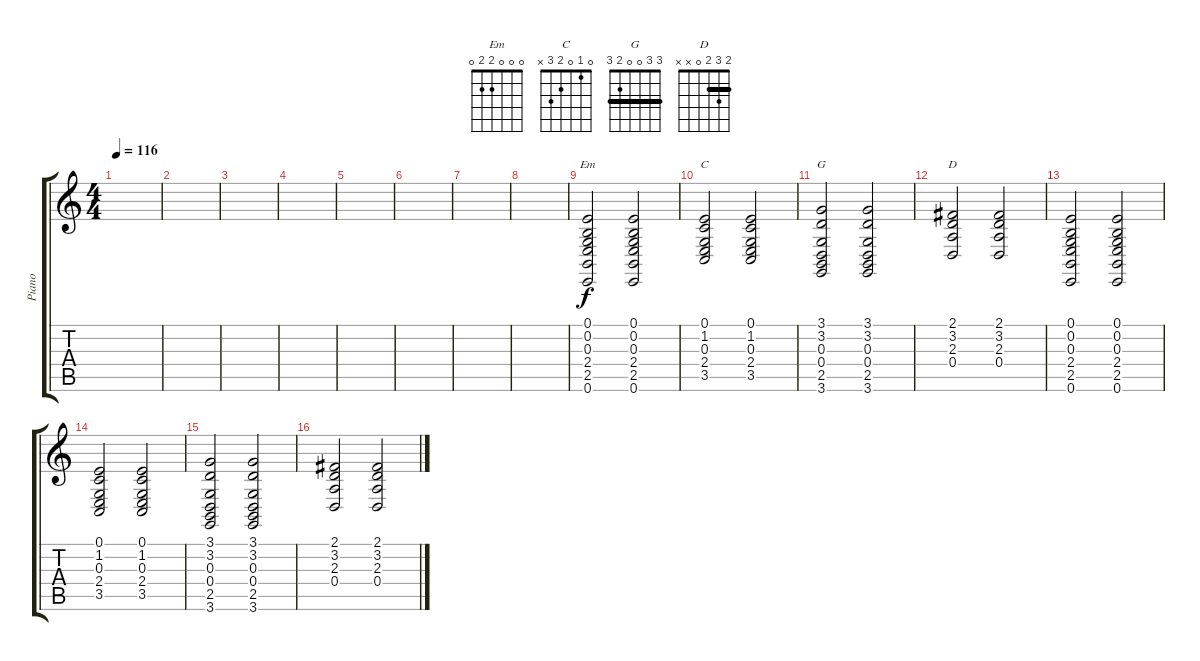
\track ("Piano" "Piano") {instrument brightacousticpiano}
\staff {score tabs}
\tuning (E4 B3 G3 D3 A2 E2) {hide}
\chord ("Em" 0 0 0 2 2 0)
\chord ("C" 0 1 0 2 3 x)
\chord ("G" 3 3 0 0 2 3) {barre 3}
\chord ("D" 2 3 2 0 x x) {barre 2}
\ts (4 4)
\tempo 116
\clef g2
\ks c
|
|
|
|
|
|
|
|
(0.1 0.2 0.3 2.4 2.5 0.6).2{ch "Em"} (0.1 0.2 0.3 2.4 2.5 0.6).2 |
(0.1 1.2 0.3 2.4 3.5).2{ch "C"} (0.1 1.2 0.3 2.4 3.5).2 |
(3.1 3.2 0.3 0.4 2.5 3.6).2{ch "G"} (3.1 3.2 0.3 0.4 2.5 3.6).2 |
(2.1 3.2 2.3 0.4).2{ch "D"} (2.1 3.2 2.3 0.4).2 |
(0.1 0.2 0.3 2.4 2.5 0.6).2 (0.1 0.2 0.3 2.4 2.5 0.6).2 |
(0.1 1.2 0.3 2.4 3.5).2 (0.1 1.2 0.3 2.4 3.5).2 |
(3.1 3.2 0.3 0.4 2.5 3.6).2 (3.1 3.2 0.3 0.4 2.5 3.6).2 |
(2.1 3.2 2.3 0.4).2 (2.1 3.2 2.3 0.4).2
